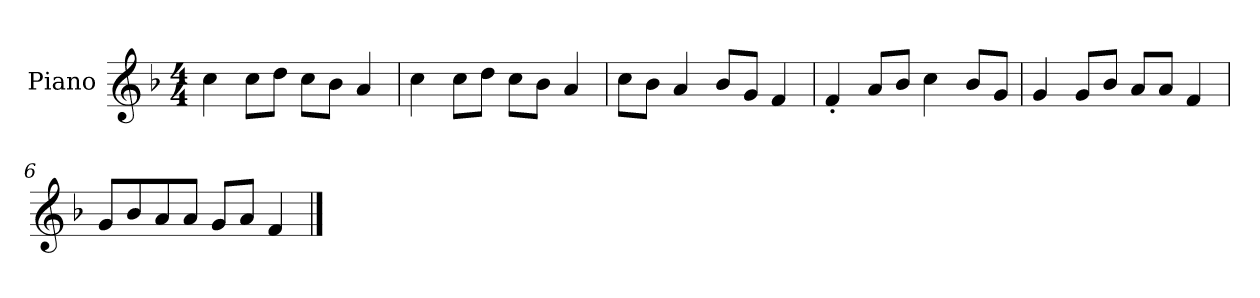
**kern
*part1
*staff1
*I"Piano
*I'P-no
*clefG2
*k[b-]
*M4/4
*MM90
=1
4cc\
8cc\L
8dd\J
8cc\L
8b-\J
4a/
=2
4cc\
8cc\L
8dd\J
8cc\L
8b-\J
4a/
=3
8cc\L
8b-\J
4a/
8b-/L
8g/J
4f/
=4
4f'/
8a/L
8b-/J
4cc\
8b-/L
8g/J
=5
4g/
8g/L
8b-/J
8a/L
8a/J
4f/
=6
8g/L
8b-/
8a/
8a/J
8g/L
8a/J
4f/
==
*-
